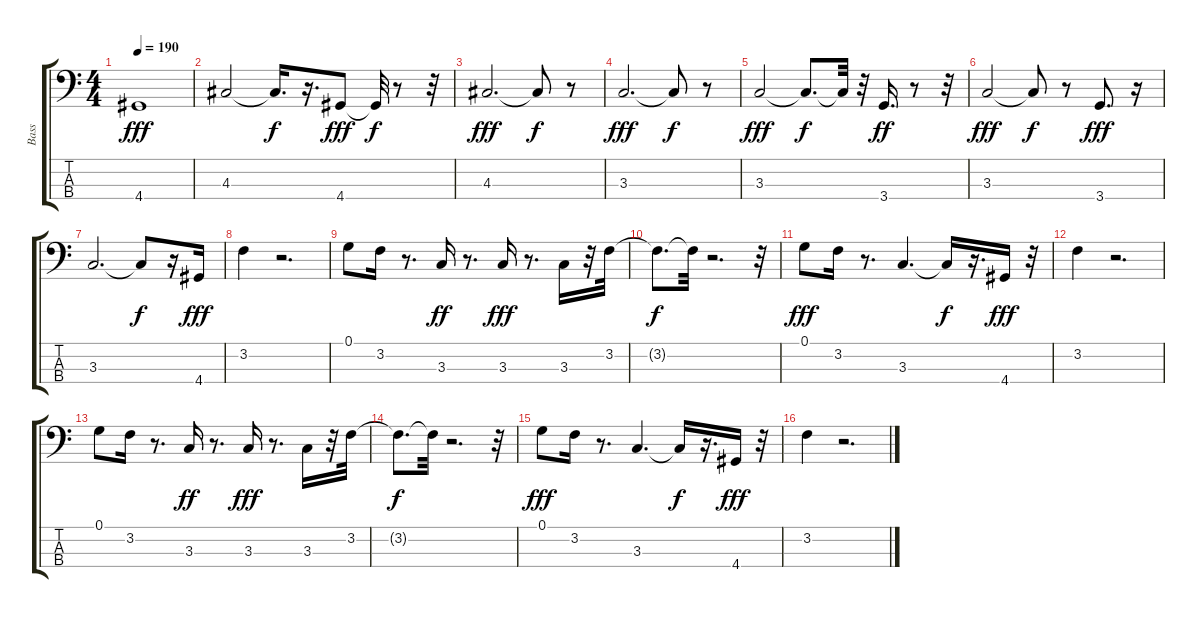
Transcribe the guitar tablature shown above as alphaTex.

\track ("Bass" "Bass") {instrument electricbassfinger}
\staff {score tabs}
\tuning (G2 D2 A1 E1) {hide}
\ts (4 4)
\tempo 190
\clef f4
\ks c
4.4.1{dy fff} |
4.3.2 4.3{t}.16{d dy f} r.16{d} 4.4.8{dy fff} 4.4{t}.32{dy f} r.8 r.32 |
4.3.2{d dy fff} 4.3{t}.8{dy f} r.8 |
3.3.2{d dy fff} 3.3{t}.8{dy f} r.8 |
3.3.2{dy fff} 3.3{t}.8{d dy f} 3.3{t}.32 r.32 3.4.16{d dy ff} r.8 r.32 |
3.3.2{dy fff} 3.3{t}.8{dy f} r.8 3.4.8{d dy fff} r.16 |
3.3.2{d} 3.3{t}.8{dy f} r.16 4.4.16{dy fff} |
3.2.4 r.2{d} |
0.1.8 3.2.16 r.8{d} 3.3.16{dy ff} r.8{d} 3.3.16{dy fff} r.8{d} 3.3.16 r.32 3.2.32 |
3.2{t}.8{d dy f} 3.2{t}.32 r.2{d} r.32 |
0.1.8{dy fff} 3.2.16 r.8{d} 3.3.4{d} 3.3{t}.16{dy f} r.16{d} 4.4.16{dy fff} r.32 |
3.2.4 r.2{d} |
0.1.8 3.2.16 r.8{d} 3.3.16{dy ff} r.8{d} 3.3.16{dy fff} r.8{d} 3.3.16 r.32 3.2.32 |
3.2{t}.8{d dy f} 3.2{t}.32 r.2{d} r.32 |
0.1.8{dy fff} 3.2.16 r.8{d} 3.3.4{d} 3.3{t}.16{dy f} r.16{d} 4.4.16{dy fff} r.32 |
3.2.4 r.2{d}
